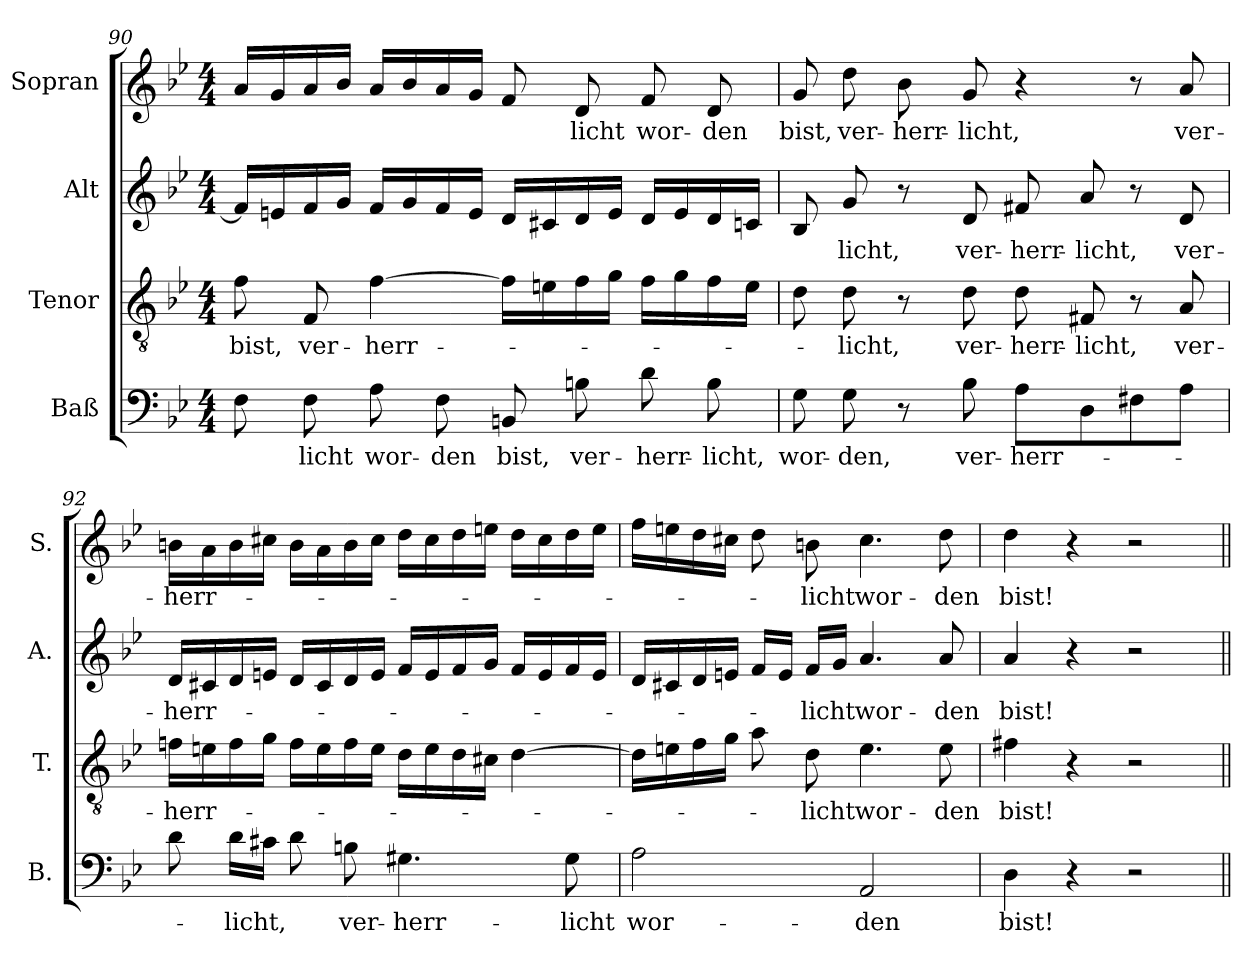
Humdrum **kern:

**kern	**text	**kern	**text	**kern	**text	**kern	**text
*part4	*part4	*part3	*part3	*part2	*part2	*part1	*part1
*staff4	*staff4	*staff3	*staff3	*staff2	*staff2	*staff1	*staff1
*I"Baß	*	*I"Tenor	*	*I"Alt	*	*I"Sopran	*
*I'B.	*	*I'T.	*	*I'A.	*	*I'S.	*
!!LO:LB:g=z
*clefF4	*	*clefGv2	*	*clefG2	*	*clefG2	*
*k[b-e-]	*	*k[b-e-]	*	*k[b-e-]	*	*k[b-e-]	*
*B-:	*	*B-:	*	*B-:	*	*B-:	*
*M4/4	*	*M4/4	*	*M4/4	*	*M4/4	*
=90	=90	=90	=90	=90	=90	=90	=90
!	!	!	!LO:LY:b	!	!	!	!
8F\	.	8f\	bist,	16f/LL]	.	16a/LL	.
.	.	.	.	16en/	.	16g/	.
!	!LO:LY:b	!	!LO:LY:b	!	!	!	!
8F\	-licht	8F/	ver-	16f/	.	16a/	.
.	.	.	.	16g/JJ	.	16b-/JJ	.
!	!LO:LY:b	!	!LO:LY:b	!	!	!	!
8A\	wor-	[4f\	-herr-	16f/LL	.	16a/LL	.
.	.	.	.	16g/	.	16b-/	.
!	!LO:LY:b	!	!	!	!	!	!
8F\	-den	.	.	16f/	.	16a/	.
.	.	.	.	16e/JJ	.	16g/JJ	.
!	!LO:LY:b	!	!	!	!	!	!
8BBn/	bist,	16f\LL]	.	16d/LL	.	8f/	.
.	.	16en\	.	16c#X/	.	.	.
!	!LO:LY:b	!	!	!	!	!	!LO:LY:b
8Bn\	ver-	16f\	.	16d/	.	8d/	-licht
.	.	16g\JJ	.	16e/JJ	.	.	.
!	!LO:LY:b	!	!	!	!	!	!LO:LY:b
8d\	-herr-	16f\LL	.	16d/LL	.	8f/	wor-
.	.	16g\	.	16e/	.	.	.
!	!LO:LY:b	!	!	!	!	!	!LO:LY:b
8B\	-licht,	16f\	.	16d/	.	8d/	-den
.	.	16e\JJ	.	16cn/JJ	.	.	.
=91	=91	=91	=91	=91	=91	=91	=91
!	!LO:LY:b	!	!	!	!	!	!LO:LY:b
8G\	wor-	8d\	.	8B-i/	.	8g/	bist,
!	!LO:LY:b	!	!LO:LY:b	!	!LO:LY:b	!	!LO:LY:b
8G\	-den,	8d\	-licht,	8g/	-licht,	8dd\	ver-
!	!	!	!	!	!	!	!LO:LY:b
8r	.	8r	.	8r	.	8b-\	-herr-
!	!LO:LY:b	!	!LO:LY:b	!	!LO:LY:b	!	!LO:LY:b
8B-i\	ver-	8d\	ver-	8d/	ver-	8g/	-licht,
!	!LO:LY:b	!	!LO:LY:b	!	!LO:LY:b	!	!
8A\L	-herr-	8d\	-herr-	8f#X/	-herr-	4r	.
!	!	!	!LO:LY:b	!	!LO:LY:b	!	!
8D\	.	8F#X/	-licht,	8a/	-licht,	.	.
8F#X\	.	8r	.	8r	.	8r	.
!	!	!	!LO:LY:b	!	!LO:LY:b	!	!LO:LY:b
8A\J	.	8A/	ver-	8d/	ver-	8a/	ver-
!!LO:LB:g=z
=92	=92	=92	=92	=92	=92	=92	=92
!	!	!	!LO:LY:b	!	!LO:LY:b	!	!LO:LY:b
8d\	.	16fni\LL	-herr-	16d/LL	-herr-	16bn\LL	-herr-
.	.	16en\	.	16c#X/	.	16a\	.
!	!LO:LY:b	!	!	!	!	!	!
16d\LL	-licht,	16f\	.	16d/	.	16b\	.
16c#X\JJ	.	16g\JJ	.	16en/JJ	.	16cc#X\JJ	.
8d\	.	16f\LL	.	16d/LL	.	16b\LL	.
.	.	16e\	.	16c#/	.	16a\	.
!	!LO:LY:b	!	!	!	!	!	!
8Bn\	ver-	16f\	.	16d/	.	16b\	.
.	.	16e\JJ	.	16e/JJ	.	16cc#\JJ	.
!	!LO:LY:b	!	!	!	!	!	!
4.G#X\	-herr-	16d\LL	.	16f/LL	.	16dd\LL	.
.	.	16e\	.	16e/	.	16cc#\	.
.	.	16d\	.	16f/	.	16dd\	.
.	.	16c#X\JJ	.	16g/JJ	.	16een\JJ	.
.	.	[4d\	.	16f/LL	.	16dd\LL	.
.	.	.	.	16e/	.	16cc#\	.
!	!LO:LY:b	!	!	!	!	!	!
8G#\	-licht	.	.	16f/	.	16dd\	.
.	.	.	.	16e/JJ	.	16ee\JJ	.
=93	=93	=93	=93	=93	=93	=93	=93
!	!LO:LY:b	!	!	!	!	!	!
2A\	wor-	16d\LL]	.	16d/LL	.	16ff\LL	.
.	.	16en\	.	16c#X/	.	16een\	.
.	.	16f\	.	16d/	.	16dd\	.
.	.	16g\JJ	.	16en/JJ	.	16cc#X\JJ	.
.	.	8a\	.	16f/LL	.	8dd\	.
.	.	.	.	16e/JJ	.	.	.
!	!	!	!LO:LY:b	!	!LO:LY:b	!	!LO:LY:b
.	.	8d\	-licht	16f/LL	-licht	8bn\	-licht
.	.	.	.	16g/JJ	.	.	.
!	!LO:LY:b	!	!LO:LY:b	!	!LO:LY:b	!	!LO:LY:b
2AA/	-den	4.e\	wor-	4.a/	wor-	4.cc#\	wor-
!	!	!	!LO:LY:b	!	!LO:LY:b	!	!LO:LY:b
.	.	8e\	-den	8a/	-den	8dd\	-den
=94	=94	=94	=94	=94	=94	=94	=94
!	!LO:LY:b	!	!LO:LY:b	!	!LO:LY:b	!	!LO:LY:b
4D\	bist!	4f#X\	bist!	4a/	bist!	4dd\	bist!
4r	.	4r	.	4r	.	4r	.
2r	.	2r	.	2r	.	2r	.
=||	=||	=||	=||	=||	=||	=||	=||
*-	*-	*-	*-	*-	*-	*-	*-
